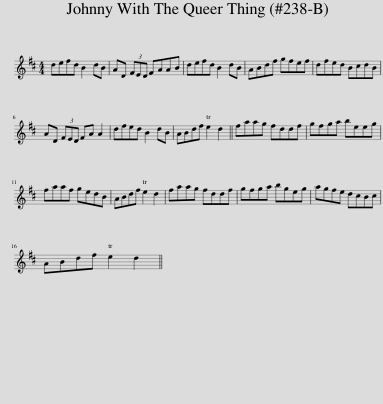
X:1
L:1/8
M:4/4
I:linebreak $
K:D
V:1 treble
V:1
 defd B2 dB | AD (3FED FAAB | defd B2 dB | ABdf gfef | dfed BcdB |$ %5
 AD (3FED FA A2 | dfed B2 dB | ABdf e2 d2 || faag fddf | gfga beeg |$ %10
 faaf gedB | ABdf e2 d2 | faag fddf | gfga bgeg | agfe dcBc |$ %15
 ABdf e2 d2 || %16
